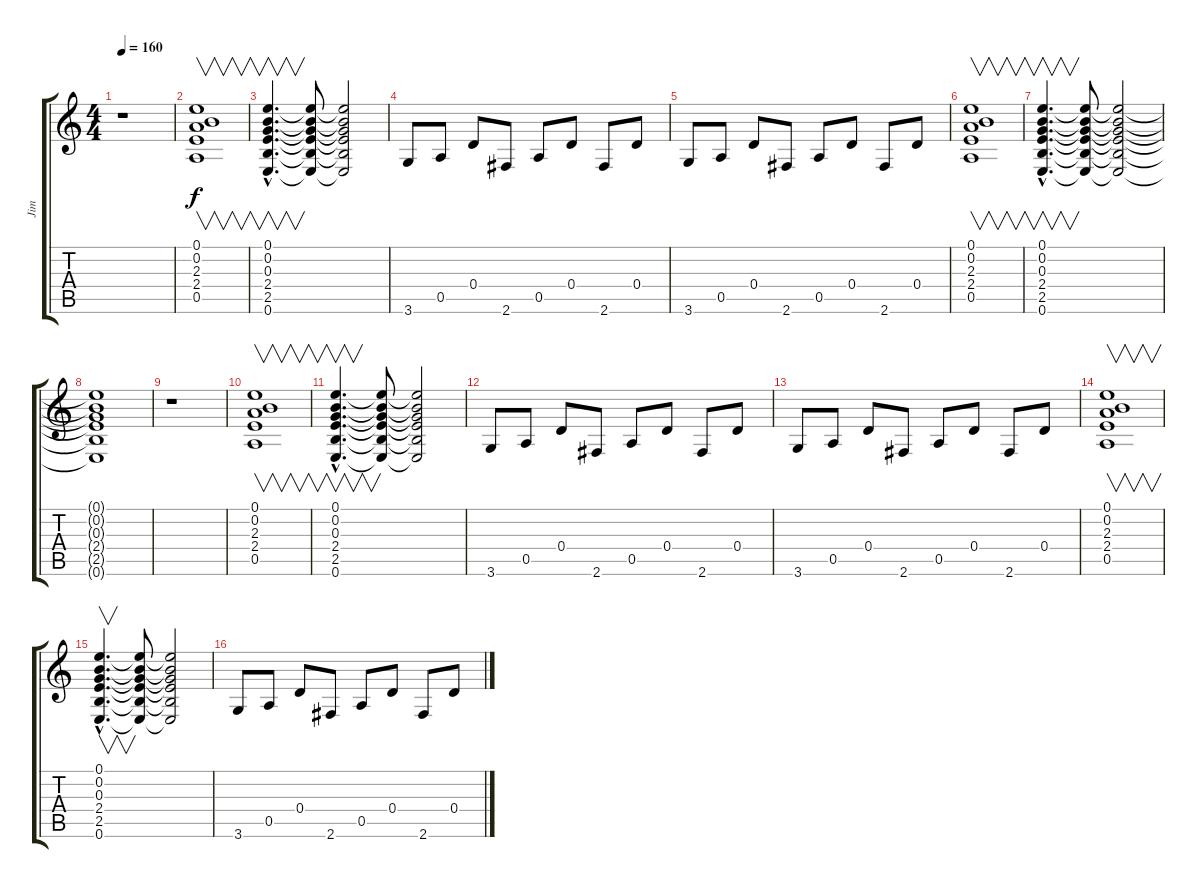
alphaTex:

\track ("Jim" "Jim") {instrument overdrivenguitar}
\staff {score tabs}
\tuning (E4 B3 G3 D3 A2 E2) {hide}
\ts (4 4)
\tempo 160
\clef g2
\ks c
r.1{dy f} |
(0.1 0.2 2.3 2.4 0.5).1{v instrument electricguitarclean} |
(0.1{hac} 0.2{hac} 0.3{hac} 2.4{hac} 2.5{hac} 0.6{hac}).4{v d instrument electricguitarclean} (0.1{t} 0.2{t} 0.3{t} 2.4{t} 2.5{t} 0.6{t}).8{instrument electricguitarclean} (0.1{t} 0.2{t} 0.3{t} 2.4{t} 2.5{t} 0.6{t}).2{instrument electricguitarclean} |
3.6.8{instrument electricguitarclean} 0.5.8{instrument electricguitarclean} 0.4.8{instrument electricguitarclean} 2.6.8{instrument electricguitarclean} 0.5.8{instrument electricguitarclean} 0.4.8{instrument electricguitarclean} 2.6.8{instrument electricguitarclean} 0.4.8{instrument electricguitarclean} |
3.6.8{instrument electricguitarclean} 0.5.8{instrument electricguitarclean} 0.4.8{instrument electricguitarclean} 2.6.8{instrument electricguitarclean} 0.5.8{instrument electricguitarclean} 0.4.8{instrument electricguitarclean} 2.6.8{instrument electricguitarclean} 0.4.8{instrument electricguitarclean} |
(0.1 0.2 2.3 2.4 0.5).1{v instrument electricguitarclean} |
(0.1{hac} 0.2{hac} 0.3{hac} 2.4{hac} 2.5{hac} 0.6{hac}).4{v d instrument electricguitarclean} (0.1{t} 0.2{t} 0.3{t} 2.4{t} 2.5{t} 0.6{t}).8{instrument electricguitarclean} (0.1{t} 0.2{t} 0.3{t} 2.4{t} 2.5{t} 0.6{t}).2{instrument electricguitarclean} |
(0.1{t} 0.2{t} 0.3{t} 2.4{t} 2.5{t} 0.6{t}).1{instrument electricguitarclean} |
r.1 |
(0.1 0.2 2.3 2.4 0.5).1{v instrument electricguitarclean} |
(0.1{hac} 0.2{hac} 0.3{hac} 2.4{hac} 2.5{hac} 0.6{hac}).4{v d instrument electricguitarclean} (0.1{t} 0.2{t} 0.3{t} 2.4{t} 2.5{t} 0.6{t}).8{instrument electricguitarclean} (0.1{t} 0.2{t} 0.3{t} 2.4{t} 2.5{t} 0.6{t}).2{instrument electricguitarclean} |
3.6.8{instrument electricguitarclean} 0.5.8{instrument electricguitarclean} 0.4.8{instrument electricguitarclean} 2.6.8{instrument electricguitarclean} 0.5.8{instrument electricguitarclean} 0.4.8{instrument electricguitarclean} 2.6.8{instrument electricguitarclean} 0.4.8{instrument electricguitarclean} |
3.6.8{instrument electricguitarclean} 0.5.8{instrument electricguitarclean} 0.4.8{instrument electricguitarclean} 2.6.8{instrument electricguitarclean} 0.5.8{instrument electricguitarclean} 0.4.8{instrument electricguitarclean} 2.6.8{instrument electricguitarclean} 0.4.8{instrument electricguitarclean} |
(0.1 0.2 2.3 2.4 0.5).1{v instrument electricguitarclean} |
(0.1{hac} 0.2{hac} 0.3{hac} 2.4{hac} 2.5{hac} 0.6{hac}).4{v d instrument electricguitarclean} (0.1{t} 0.2{t} 0.3{t} 2.4{t} 2.5{t} 0.6{t}).8{instrument electricguitarclean} (0.1{t} 0.2{t} 0.3{t} 2.4{t} 2.5{t} 0.6{t}).2{instrument electricguitarclean} |
3.6.8{instrument electricguitarclean} 0.5.8{instrument electricguitarclean} 0.4.8{instrument electricguitarclean} 2.6.8{instrument electricguitarclean} 0.5.8{instrument electricguitarclean} 0.4.8{instrument electricguitarclean} 2.6.8{instrument electricguitarclean} 0.4.8{instrument electricguitarclean}
